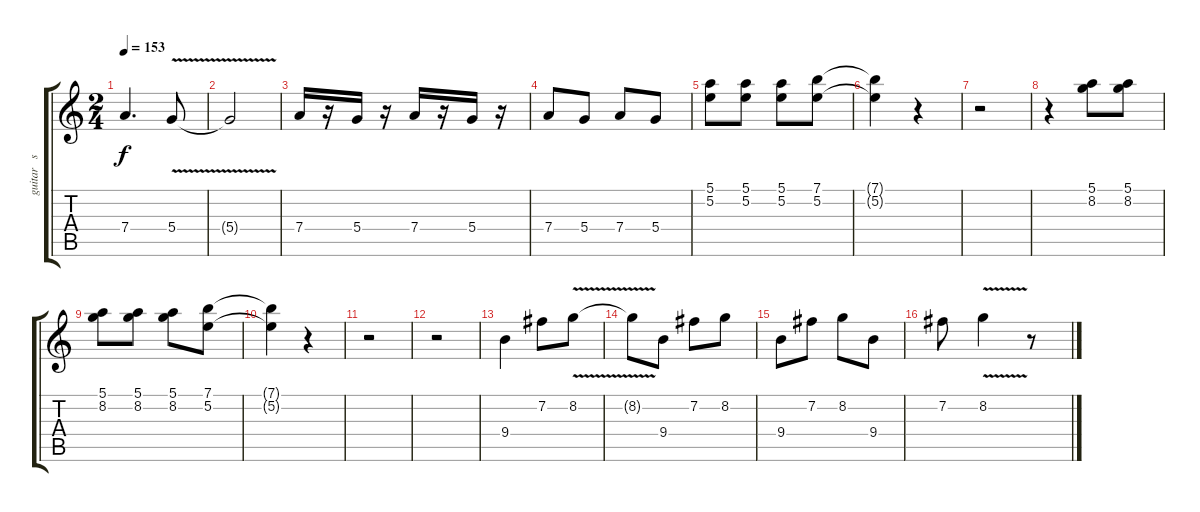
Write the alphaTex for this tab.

\track ("guitar   solo    left" "guitar   s") {instrument overdrivenguitar}
\staff {score tabs}
\tuning (E4 B3 G3 D3 A2 E2) {hide}
\ts (2 4)
\tempo 153
\clef g2
\ks c
7.4.4{d dy f} 5.4{v}.8 |
5.4{t}.2 |
7.4.16 r.16 5.4.16 r.16 7.4.16 r.16 5.4.16 r.16 |
7.4.8 5.4.8 7.4.8 5.4.8 |
(5.1 5.2).8 (5.1 5.2).8 (5.1 5.2).8 (7.1 5.2).8 |
(7.1{t} 5.2{t}).4 r.4 |
r.2 |
r.4 (5.1 8.2).8 (5.1 8.2).8 |
(5.1 8.2).8 (5.1 8.2).8 (5.1 8.2).8 (7.1 5.2).8 |
(7.1{t} 5.2{t}).4 r.4 |
r.2 |
r.2 |
9.4.4 7.2.8 8.2{v}.8 |
8.2{t}.8 9.4.8 7.2.8 8.2.8 |
9.4.8 7.2.8 8.2.8 9.4.8 |
7.2.8 8.2{v}.4 r.8
